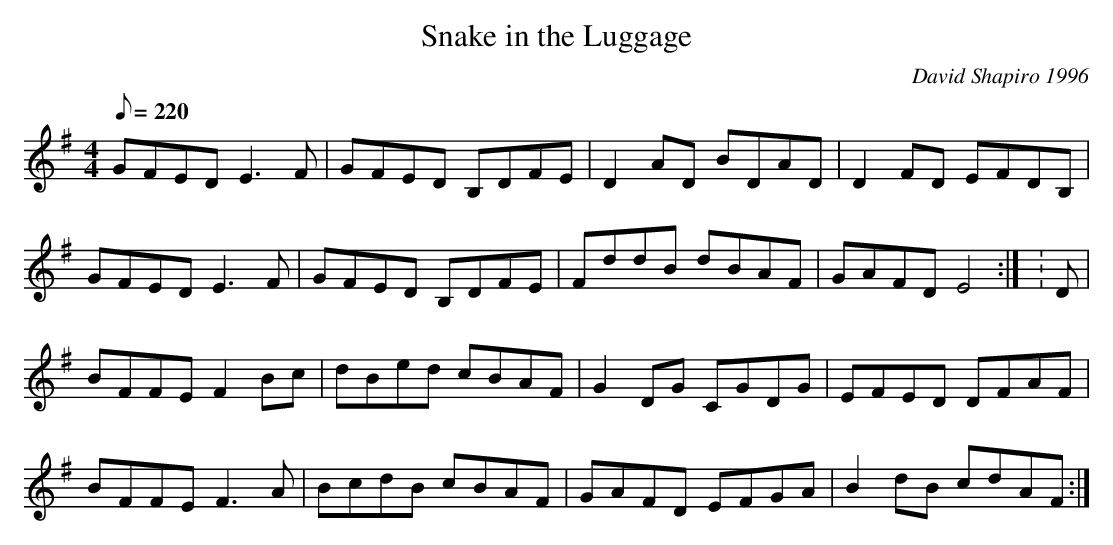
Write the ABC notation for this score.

X:1
T:Snake in the Luggage
M:4/4
L:1/8
Q:220
C:David Shapiro 1996
K:EMin
GFED E3F|GFED B,DFE|D2 AD BDAD|D2 FD EFDB,|
GFED E3F|GFED B,DFE|FddB dBAF|GAFD E4:|K:D |
BFFE F2 Bc|dBed cBAF|G2 DG CGDG|EFED DFAF|
BFFE F3 A|BcdB cBAF|GAFD EFGA|B2 dB cdAF:|
